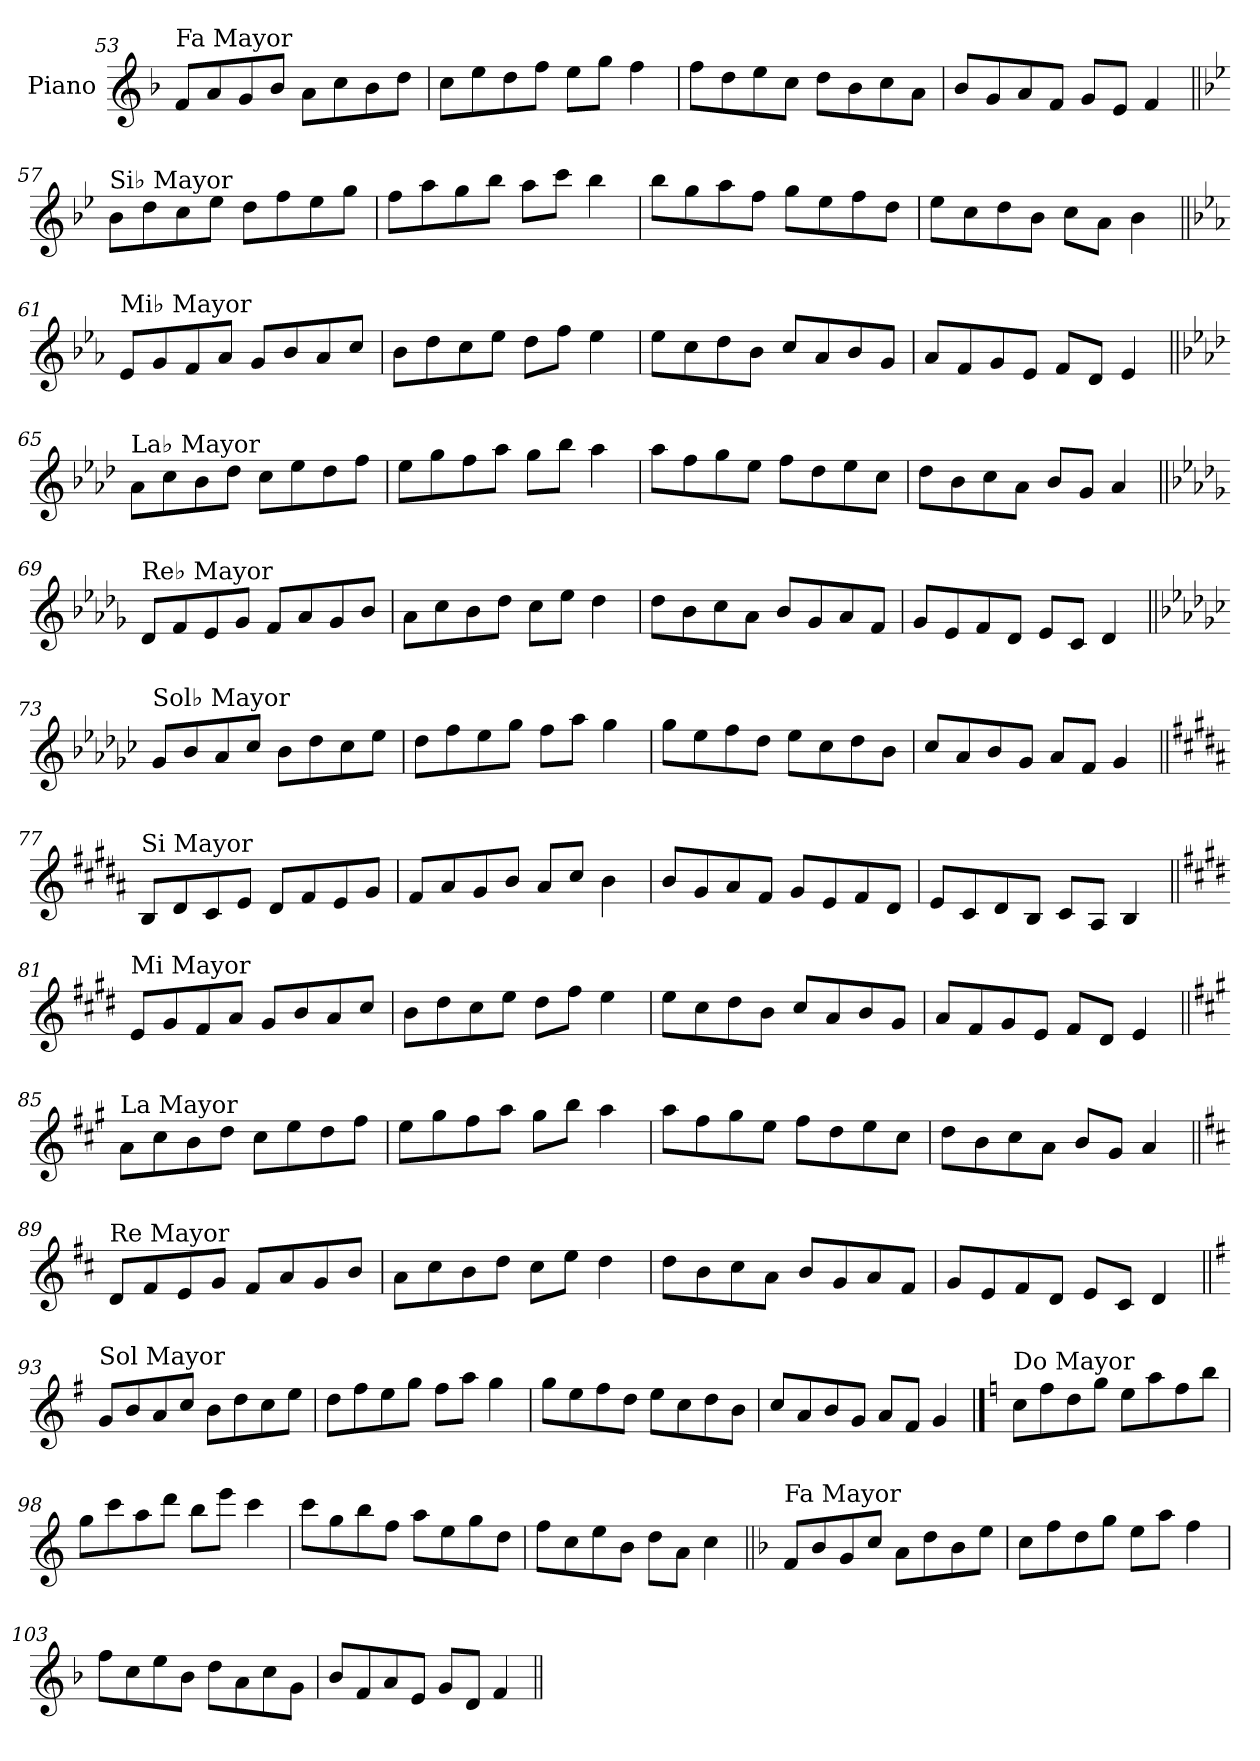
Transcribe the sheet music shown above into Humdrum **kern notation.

**kern
*part1
*staff1
*I"Piano
*I'Pno.
!!LO:LB:g=z
*clefG2
*k[b-]
=53
!LO:TX:a:t=Fa Mayor
8f/L
8a/
8g/
8b-/J
8a\L
8cc\
8b-\
8dd\J
=54
8cc\L
8ee\
8dd\
8ff\J
8ee\L
8gg\J
4ff\
=55
8ff\L
8dd\
8ee\
8cc\J
8dd\L
8b-\
8cc\
8a\J
=56
8b-/L
8g/
8a/
8f/J
8g/L
8e/J
4f/
!!LO:LB:g=z
=57||
*k[b-e-]
!LO:TX:a:t=Si♭ Mayor
8b-\L
8dd\
8cc\
8ee-\J
8dd\L
8ff\
8ee-\
8gg\J
=58
8ff\L
8aa\
8gg\
8bb-\J
8aa\L
8ccc\J
4bb-\
=59
8bb-\L
8gg\
8aa\
8ff\J
8gg\L
8ee-\
8ff\
8dd\J
=60
8ee-\L
8cc\
8dd\
8b-\J
8cc\L
8a\J
4b-\
!!LO:LB:g=z
=61||
*k[b-e-a-]
!LO:TX:a:t=Mi♭ Mayor
8e-/L
8g/
8f/
8a-/J
8g/L
8b-/
8a-/
8cc/J
=62
8b-\L
8dd\
8cc\
8ee-\J
8dd\L
8ff\J
4ee-\
=63
8ee-\L
8cc\
8dd\
8b-\J
8cc/L
8a-/
8b-/
8g/J
=64
8a-/L
8f/
8g/
8e-/J
8f/L
8d/J
4e-/
!!LO:LB:g=z
=65||
*k[b-e-a-d-]
!LO:TX:a:t=La♭ Mayor
8a-\L
8cc\
8b-\
8dd-\J
8cc\L
8ee-\
8dd-\
8ff\J
=66
8ee-\L
8gg\
8ff\
8aa-\J
8gg\L
8bb-\J
4aa-\
=67
8aa-\L
8ff\
8gg\
8ee-\J
8ff\L
8dd-\
8ee-\
8cc\J
=68
8dd-\L
8b-\
8cc\
8a-\J
8b-/L
8g/J
4a-/
!!LO:LB:g=z
=69||
*k[b-e-a-d-g-]
!LO:TX:a:t=Re♭ Mayor
8d-/L
8f/
8e-/
8g-/J
8f/L
8a-/
8g-/
8b-/J
=70
8a-\L
8cc\
8b-\
8dd-\J
8cc\L
8ee-\J
4dd-\
=71
8dd-\L
8b-\
8cc\
8a-\J
8b-/L
8g-/
8a-/
8f/J
=72
8g-/L
8e-/
8f/
8d-/J
8e-/L
8c/J
4d-/
!!LO:LB:g=z
=73||
*k[b-e-a-d-g-c-]
!LO:TX:a:t=Sol♭ Mayor
8g-/L
8b-/
8a-/
8cc-/J
8b-\L
8dd-\
8cc-\
8ee-\J
=74
8dd-\L
8ff\
8ee-\
8gg-\J
8ff\L
8aa-\J
4gg-\
=75
8gg-\L
8ee-\
8ff\
8dd-\J
8ee-\L
8cc-\
8dd-\
8b-\J
=76
8cc-/L
8a-/
8b-/
8g-/J
8a-/L
8f/J
4g-/
!!LO:LB:g=z
=77||
*k[f#c#g#d#a#]
!LO:TX:a:t=Si Mayor
8B/L
8d#/
8c#/
8e/J
8d#/L
8f#/
8e/
8g#/J
=78
8f#/L
8a#/
8g#/
8b/J
8a#/L
8cc#/J
4b\
=79
8b/L
8g#/
8a#/
8f#/J
8g#/L
8e/
8f#/
8d#/J
=80
8e/L
8c#/
8d#/
8B/J
8c#/L
8A#/J
4B/
!!LO:LB:g=z
=81||
*k[f#c#g#d#]
!LO:TX:a:t=Mi Mayor
8e/L
8g#/
8f#/
8a/J
8g#/L
8b/
8a/
8cc#/J
=82
8b\L
8dd#\
8cc#\
8ee\J
8dd#\L
8ff#\J
4ee\
=83
8ee\L
8cc#\
8dd#\
8b\J
8cc#/L
8a/
8b/
8g#/J
=84
8a/L
8f#/
8g#/
8e/J
8f#/L
8d#/J
4e/
!!LO:LB:g=z
=85||
*k[f#c#g#]
!LO:TX:a:t=La Mayor
8a\L
8cc#\
8b\
8dd\J
8cc#\L
8ee\
8dd\
8ff#\J
=86
8ee\L
8gg#\
8ff#\
8aa\J
8gg#\L
8bb\J
4aa\
=87
8aa\L
8ff#\
8gg#\
8ee\J
8ff#\L
8dd\
8ee\
8cc#\J
=88
8dd\L
8b\
8cc#\
8a\J
8b/L
8g#/J
4a/
!!LO:LB:g=z
=89||
*k[f#c#]
!LO:TX:a:t=Re Mayor
8d/L
8f#/
8e/
8g/J
8f#/L
8a/
8g/
8b/J
=90
8a\L
8cc#\
8b\
8dd\J
8cc#\L
8ee\J
4dd\
=91
8dd\L
8b\
8cc#\
8a\J
8b/L
8g/
8a/
8f#/J
=92
8g/L
8e/
8f#/
8d/J
8e/L
8c#/J
4d/
!!LO:LB:g=z
=93||
*k[f#]
!LO:TX:a:t=Sol Mayor
8g/L
8b/
8a/
8cc/J
8b\L
8dd\
8cc\
8ee\J
=94
8dd\L
8ff#\
8ee\
8gg\J
8ff#\L
8aa\J
4gg\
=95
8gg\L
8ee\
8ff#\
8dd\J
8ee\L
8cc\
8dd\
8b\J
=96
8cc/L
8a/
8b/
8g/J
8a/L
8f#/J
4g/
!!LO:PB:g=z
==97
*k[]
!LO:TX:a:t=Do Mayor
8cc\L
8ff\
8dd\
8gg\J
8ee\L
8aa\
8ff\
8bb\J
=98
8gg\L
8ccc\
8aa\
8ddd\J
8bb\L
8eee\J
4ccc\
=99
8ccc\L
8gg\
8bb\
8ff\J
8aa\L
8ee\
8gg\
8dd\J
=100
8ff\L
8cc\
8ee\
8b\J
8dd\L
8a\J
4cc\
!!LO:LB:g=z
=101||
*k[b-]
!LO:TX:a:t=Fa Mayor
8f/L
8b-/
8g/
8cc/J
8a\L
8dd\
8b-\
8ee\J
=102
8cc\L
8ff\
8dd\
8gg\J
8ee\L
8aa\J
4ff\
=103
8ff\L
8cc\
8ee\
8b-\J
8dd\L
8a\
8cc\
8g\J
=104
8b-/L
8f/
8a/
8e/J
8g/L
8d/J
4f/
=||
*-
